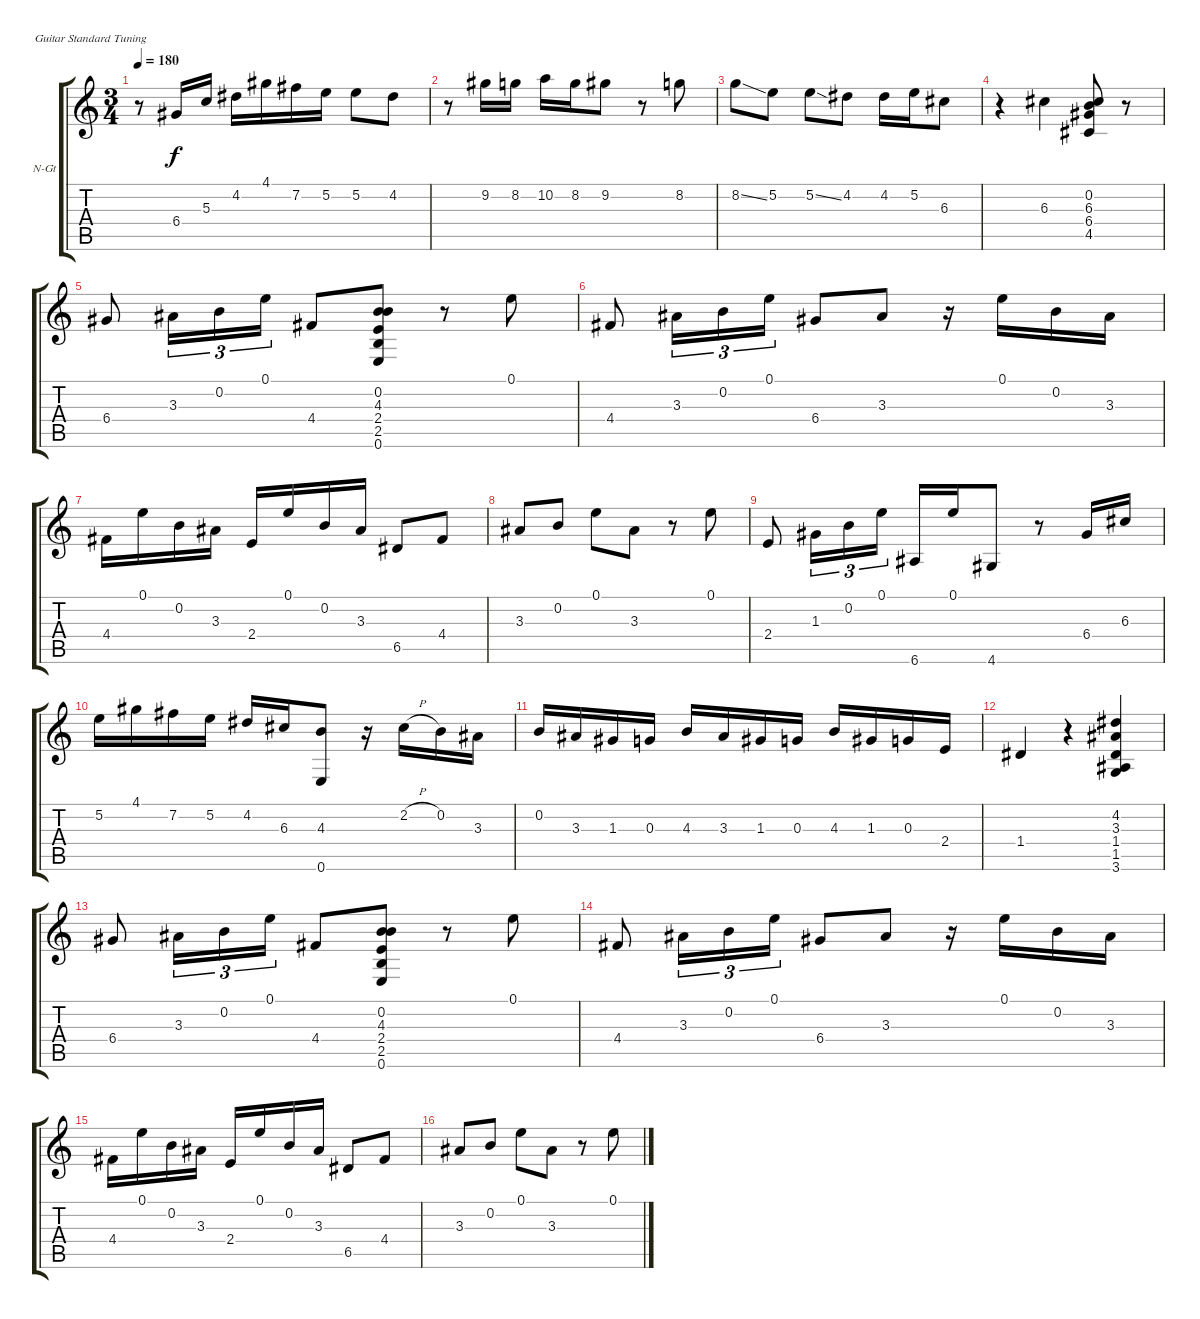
\bracketExtendMode groupsimilarinstruments
\firstSystemTrackNameOrientation horizontal
\otherSystemsTrackNameOrientation horizontal
\track ("" "N-Gt") {instrument acousticguitarnylon}
\staff {score tabs}
\tuning (E4 B3 G3 D3 A2 E2)
\ts (3 4)
\tempo 180
\clef g2
\ks c
r.8{dy f} 6.4.16 5.3.16 4.2.16 4.1.16 7.2.16 5.2.16 5.2.8 4.2.8 |
r.8 9.2.16 8.2.16 10.2.16 8.2.16 9.2.8 r.8 8.2.8 |
8.2{ss}.8 5.2.8 5.2{ss}.8 4.2.8 4.2.16 5.2.16 6.3.8 |
r.4 6.3.4 (0.2 6.3 6.4 4.5).8 r.8 |
6.4.8 3.3.16{tu (3 2)} 0.2.16{tu (3 2)} 0.1.16{tu (3 2)} 4.4.8 (0.2 4.3 2.4 2.5 0.6).8 r.8 0.1.8 |
4.4.8 3.3.16{tu (3 2)} 0.2.16{tu (3 2)} 0.1.16{tu (3 2)} 6.4.8 3.3.8 r.16 0.1.16 0.2.16 3.3.16 |
4.4.16 0.1.16 0.2.16 3.3.16 2.4.16 0.1.16 0.2.16 3.3.16 6.5.8 4.4.8 |
3.3.8 0.2.8 0.1.8 3.3.8 r.8 0.1.8 |
2.4.8 1.3.16{tu (3 2)} 0.2.16{tu (3 2)} 0.1.16{tu (3 2)} 6.6.16 0.1.16 4.6.8 r.8 6.4.16 6.3.16 |
5.2.16 4.1.16 7.2.16 5.2.16 4.2.16 6.3.16 (4.3 0.6).8 r.16 2.2{h}.16 0.2.16 3.3.16 |
0.2.16 3.3.16 1.3.16 0.3.16 4.3.16 3.3.16 1.3.16 0.3.16 4.3.16 1.3.16 0.3.16 2.4.16 |
1.4.4 r.4 (4.2 3.3 1.4 1.5 3.6).4 |
6.4.8 3.3.16{tu (3 2)} 0.2.16{tu (3 2)} 0.1.16{tu (3 2)} 4.4.8 (0.2 4.3 2.4 2.5 0.6).8 r.8 0.1.8 |
4.4.8 3.3.16{tu (3 2)} 0.2.16{tu (3 2)} 0.1.16{tu (3 2)} 6.4.8 3.3.8 r.16 0.1.16 0.2.16 3.3.16 |
4.4.16 0.1.16 0.2.16 3.3.16 2.4.16 0.1.16 0.2.16 3.3.16 6.5.8 4.4.8 |
3.3.8 0.2.8 0.1.8 3.3.8 r.8 0.1.8
